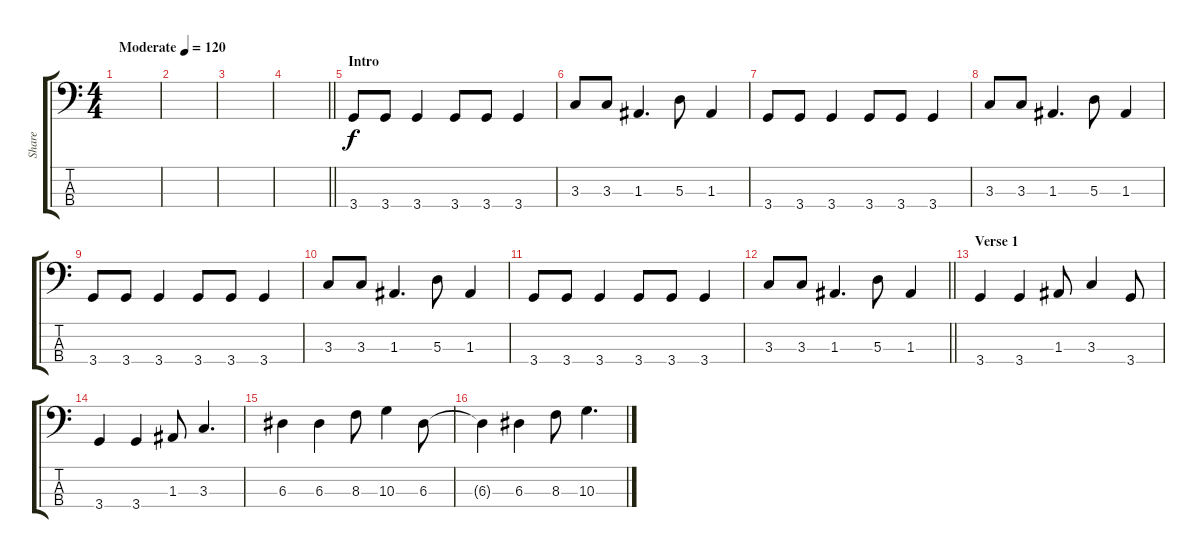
\track ("Share" "Share") {instrument electricbassfinger}
\staff {score tabs}
\tuning (G2 D2 A1 E1) {hide}
\ts (4 4)
\tempo (120 "Moderate")
\clef f4
\ks c
|
|
|
\barLineRight lightlight
|
\section ("" "Intro")
3.4.8 3.4.8 3.4.4 3.4.8 3.4.8 3.4.4 |
3.3.8 3.3.8 1.3.4{d} 5.3.8 1.3.4 |
3.4.8 3.4.8 3.4.4 3.4.8 3.4.8 3.4.4 |
3.3.8 3.3.8 1.3.4{d} 5.3.8 1.3.4 |
3.4.8 3.4.8 3.4.4 3.4.8 3.4.8 3.4.4 |
3.3.8 3.3.8 1.3.4{d} 5.3.8 1.3.4 |
3.4.8 3.4.8 3.4.4 3.4.8 3.4.8 3.4.4 |
\barLineRight lightlight
3.3.8 3.3.8 1.3.4{d} 5.3.8 1.3.4 |
\section ("" "Verse 1")
3.4.4 3.4.4 1.3.8 3.3.4 3.4.8 |
3.4.4 3.4.4 1.3.8 3.3.4{d} |
6.3.4 6.3.4 8.3.8 10.3.4 6.3.8 |
6.3{t}.4 6.3.4 8.3.8 10.3.4{d}
